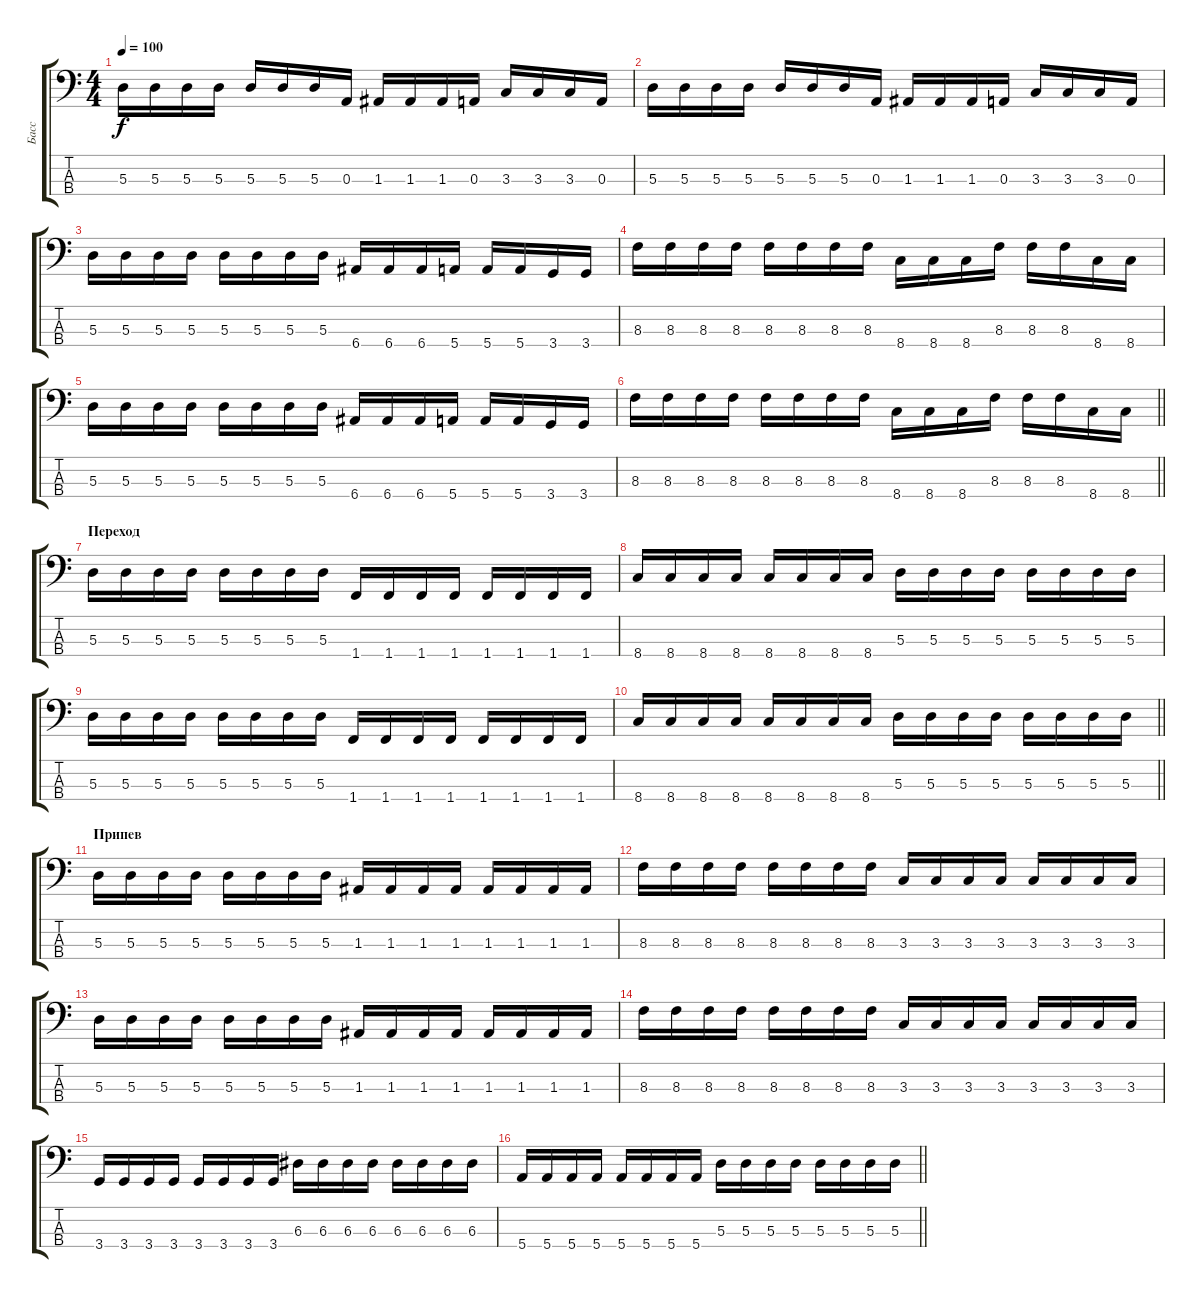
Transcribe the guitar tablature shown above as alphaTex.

\track ("Басс" "Басс") {instrument electricbassfinger}
\staff {score tabs}
\tuning (G2 D2 A1 E1) {hide}
\ts (4 4)
\tempo 100
\clef f4
\ks c
5.3.16{dy f} 5.3.16 5.3.16 5.3.16 5.3.16 5.3.16 5.3.16 0.3.16 1.3.16 1.3.16 1.3.16 0.3.16 3.3.16 3.3.16 3.3.16 0.3.16 |
5.3.16 5.3.16 5.3.16 5.3.16 5.3.16 5.3.16 5.3.16 0.3.16 1.3.16 1.3.16 1.3.16 0.3.16 3.3.16 3.3.16 3.3.16 0.3.16 |
5.3.16 5.3.16 5.3.16 5.3.16 5.3.16 5.3.16 5.3.16 5.3.16 6.4.16 6.4.16 6.4.16 5.4.16 5.4.16 5.4.16 3.4.16 3.4.16 |
8.3.16 8.3.16 8.3.16 8.3.16 8.3.16 8.3.16 8.3.16 8.3.16 8.4.16 8.4.16 8.4.16 8.3.16 8.3.16 8.3.16 8.4.16 8.4.16 |
5.3.16 5.3.16 5.3.16 5.3.16 5.3.16 5.3.16 5.3.16 5.3.16 6.4.16 6.4.16 6.4.16 5.4.16 5.4.16 5.4.16 3.4.16 3.4.16 |
\barLineRight lightlight
8.3.16 8.3.16 8.3.16 8.3.16 8.3.16 8.3.16 8.3.16 8.3.16 8.4.16 8.4.16 8.4.16 8.3.16 8.3.16 8.3.16 8.4.16 8.4.16 |
\section ("" "Переход")
5.3.16 5.3.16 5.3.16 5.3.16 5.3.16 5.3.16 5.3.16 5.3.16 1.4.16 1.4.16 1.4.16 1.4.16 1.4.16 1.4.16 1.4.16 1.4.16 |
8.4.16 8.4.16 8.4.16 8.4.16 8.4.16 8.4.16 8.4.16 8.4.16 5.3.16 5.3.16 5.3.16 5.3.16 5.3.16 5.3.16 5.3.16 5.3.16 |
5.3.16 5.3.16 5.3.16 5.3.16 5.3.16 5.3.16 5.3.16 5.3.16 1.4.16 1.4.16 1.4.16 1.4.16 1.4.16 1.4.16 1.4.16 1.4.16 |
\barLineRight lightlight
8.4.16 8.4.16 8.4.16 8.4.16 8.4.16 8.4.16 8.4.16 8.4.16 5.3.16 5.3.16 5.3.16 5.3.16 5.3.16 5.3.16 5.3.16 5.3.16 |
\section ("" "Припев")
5.3.16 5.3.16 5.3.16 5.3.16 5.3.16 5.3.16 5.3.16 5.3.16 1.3.16 1.3.16 1.3.16 1.3.16 1.3.16 1.3.16 1.3.16 1.3.16 |
8.3.16 8.3.16 8.3.16 8.3.16 8.3.16 8.3.16 8.3.16 8.3.16 3.3.16 3.3.16 3.3.16 3.3.16 3.3.16 3.3.16 3.3.16 3.3.16 |
5.3.16 5.3.16 5.3.16 5.3.16 5.3.16 5.3.16 5.3.16 5.3.16 1.3.16 1.3.16 1.3.16 1.3.16 1.3.16 1.3.16 1.3.16 1.3.16 |
8.3.16 8.3.16 8.3.16 8.3.16 8.3.16 8.3.16 8.3.16 8.3.16 3.3.16 3.3.16 3.3.16 3.3.16 3.3.16 3.3.16 3.3.16 3.3.16 |
3.4.16 3.4.16 3.4.16 3.4.16 3.4.16 3.4.16 3.4.16 3.4.16 6.3.16 6.3.16 6.3.16 6.3.16 6.3.16 6.3.16 6.3.16 6.3.16 |
\barLineRight lightlight
5.4.16 5.4.16 5.4.16 5.4.16 5.4.16 5.4.16 5.4.16 5.4.16 5.3.16 5.3.16 5.3.16 5.3.16 5.3.16 5.3.16 5.3.16 5.3.16
